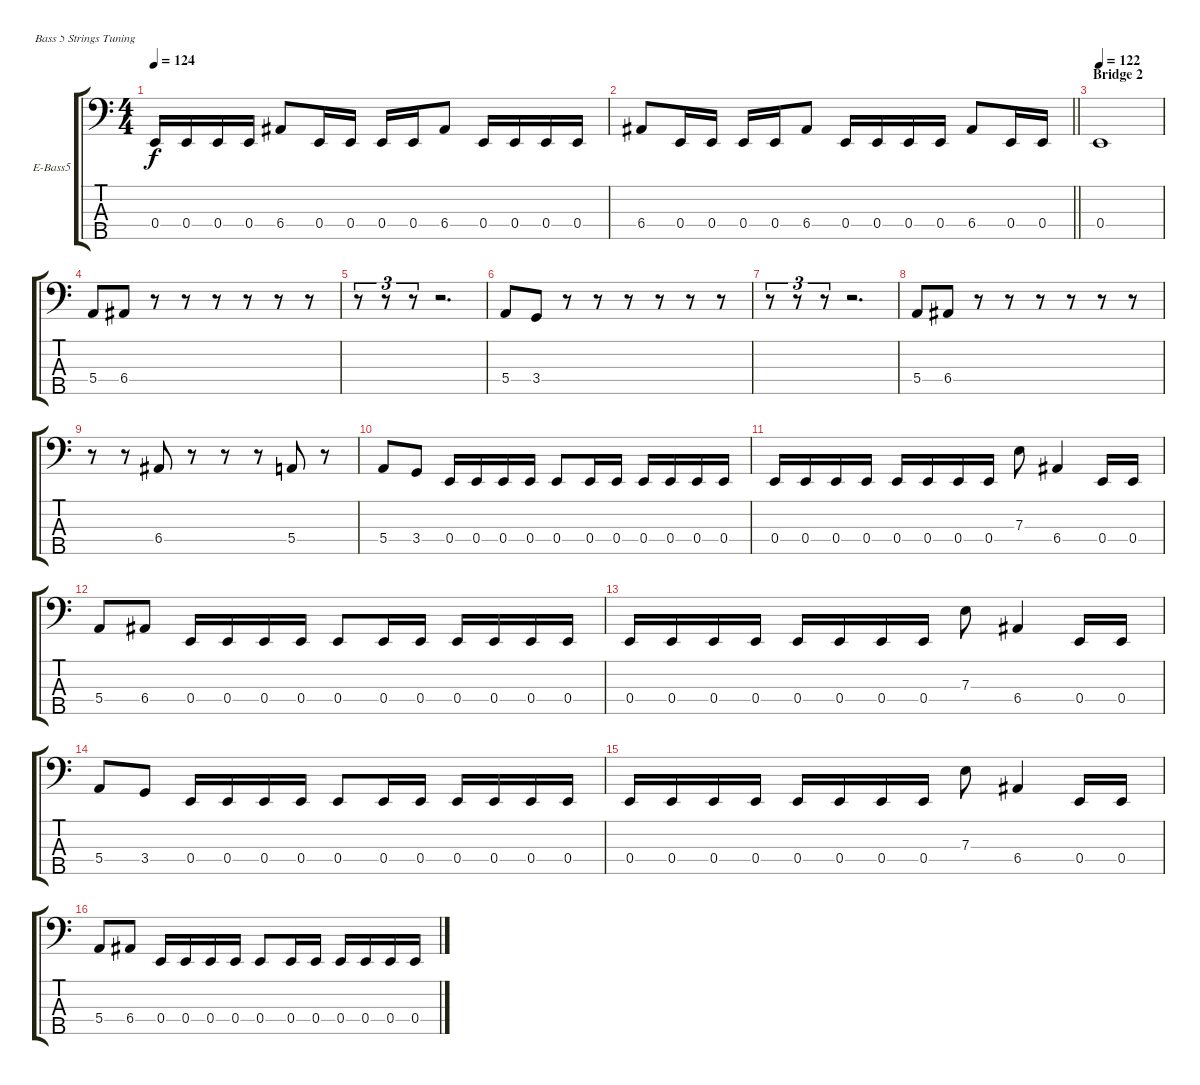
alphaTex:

\bracketExtendMode groupsimilarinstruments
\firstSystemTrackNameOrientation horizontal
\otherSystemsTrackNameOrientation horizontal
\track ("Rob Trujillo" "E-Bass5") {instrument electricbassfinger}
\staff {score tabs}
\tuning (G2 D2 A1 E1 B0)
\ts (4 4)
\tempo 124
\clef f4
\ks c
0.4.16{dy f} 0.4.16 0.4.16 0.4.16 6.4.8 0.4.16 0.4.16 0.4.16 0.4.16 6.4.8 0.4.16 0.4.16 0.4.16 0.4.16 |
\barLineRight lightlight
6.4.8 0.4.16 0.4.16 0.4.16 0.4.16 6.4.8 0.4.16 0.4.16 0.4.16 0.4.16 6.4.8 0.4.16 0.4.16 |
\section ("" "Bridge 2")
\tempo 122
0.4.1 |
5.4.8 6.4.8 r.8 r.8 r.8 r.8 r.8 r.8 |
r.8{tu (3 2)} r.8{tu (3 2)} r.8{tu (3 2)} r.2{d} |
5.4.8 3.4.8 r.8 r.8 r.8 r.8 r.8 r.8 |
r.8{tu (3 2)} r.8{tu (3 2)} r.8{tu (3 2)} r.2{d} |
5.4.8 6.4.8 r.8 r.8 r.8 r.8 r.8 r.8 |
r.8 r.8 6.4.8 r.8 r.8 r.8 5.4.8 r.8 |
5.4.8 3.4.8 0.4.16 0.4.16 0.4.16 0.4.16 0.4.8 0.4.16 0.4.16 0.4.16 0.4.16 0.4.16 0.4.16 |
0.4.16 0.4.16 0.4.16 0.4.16 0.4.16 0.4.16 0.4.16 0.4.16 7.3.8 6.4.4 0.4.16 0.4.16 |
5.4.8 6.4.8 0.4.16 0.4.16 0.4.16 0.4.16 0.4.8 0.4.16 0.4.16 0.4.16 0.4.16 0.4.16 0.4.16 |
0.4.16 0.4.16 0.4.16 0.4.16 0.4.16 0.4.16 0.4.16 0.4.16 7.3.8 6.4.4 0.4.16 0.4.16 |
5.4.8 3.4.8 0.4.16 0.4.16 0.4.16 0.4.16 0.4.8 0.4.16 0.4.16 0.4.16 0.4.16 0.4.16 0.4.16 |
0.4.16 0.4.16 0.4.16 0.4.16 0.4.16 0.4.16 0.4.16 0.4.16 7.3.8 6.4.4 0.4.16 0.4.16 |
5.4.8 6.4.8 0.4.16 0.4.16 0.4.16 0.4.16 0.4.8 0.4.16 0.4.16 0.4.16 0.4.16 0.4.16 0.4.16
